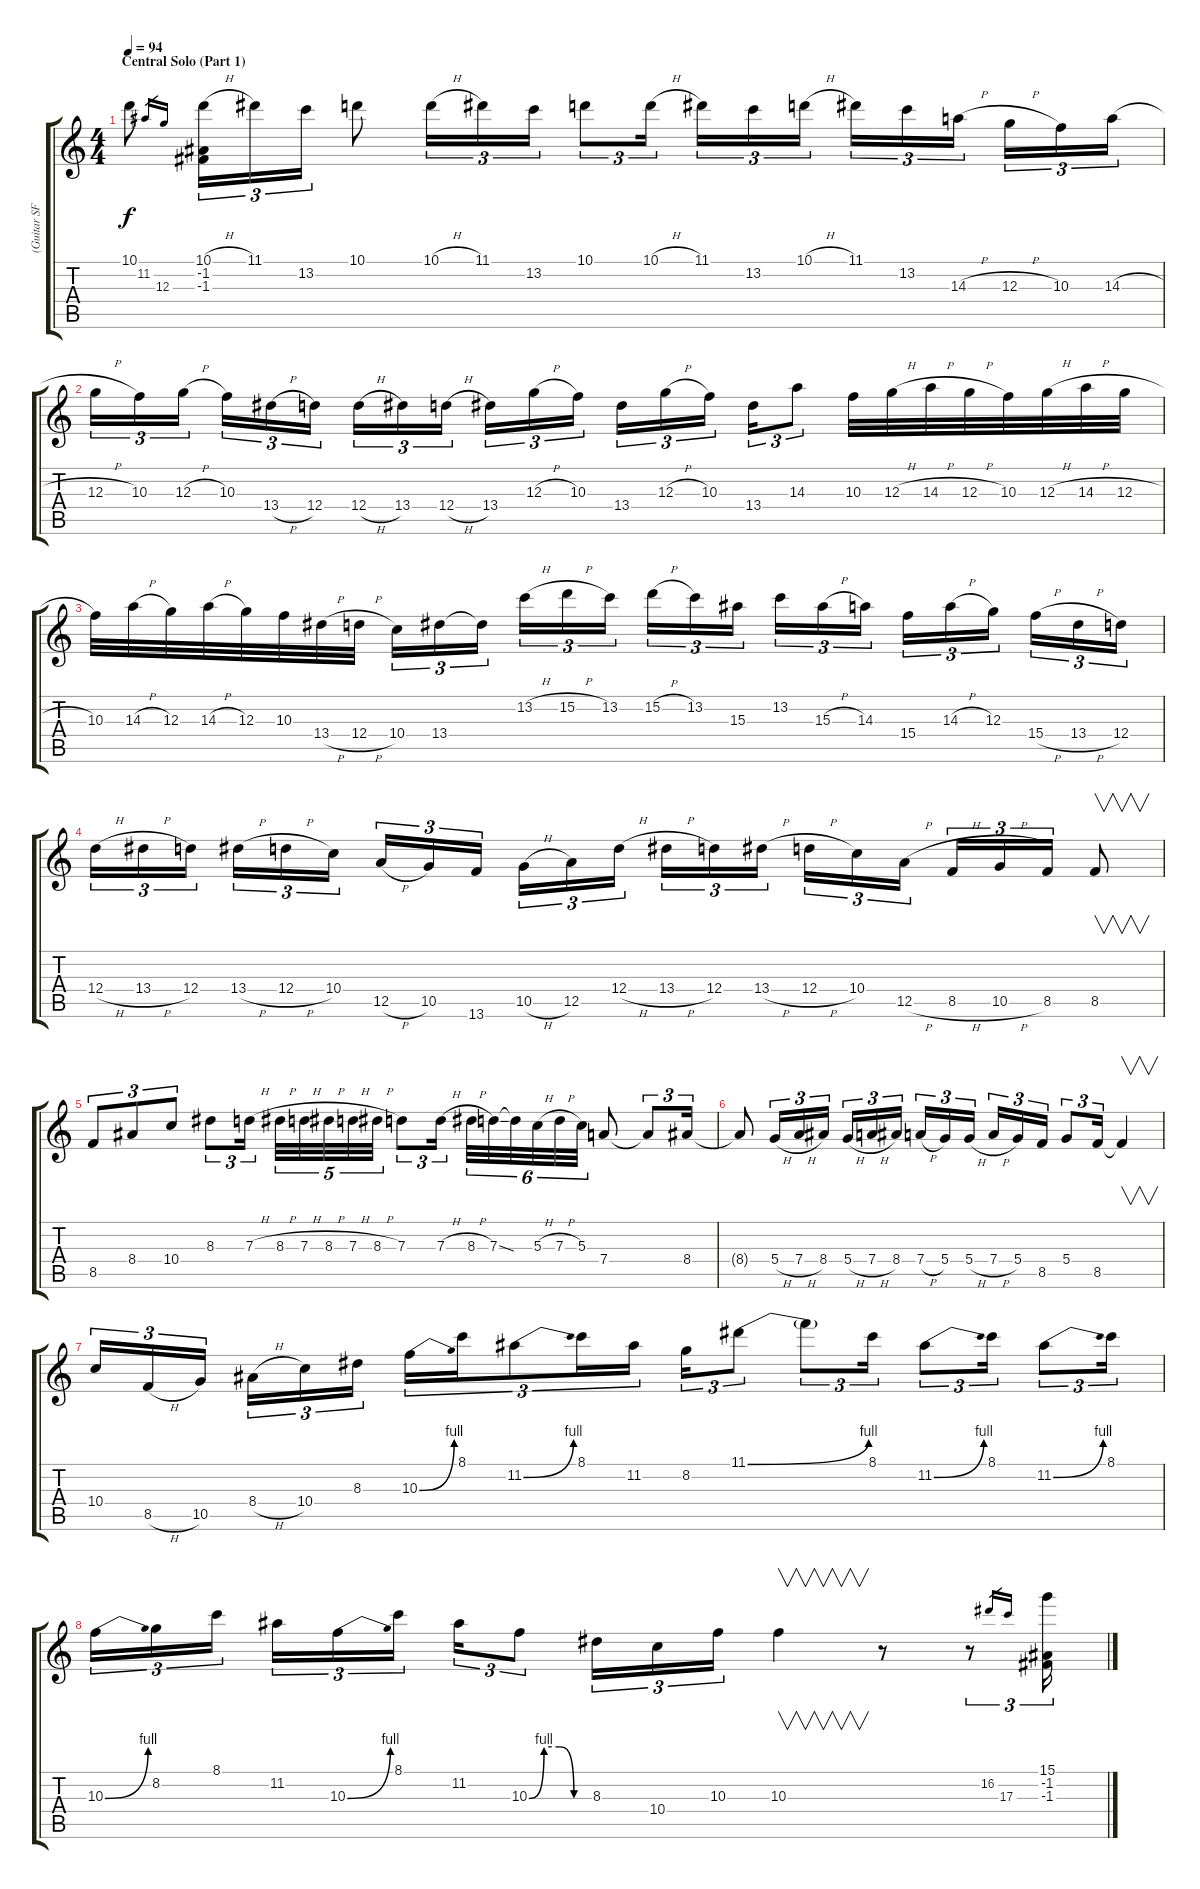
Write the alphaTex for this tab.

\track ("(Guitar SFX)" "(Guitar SF") {instrument electricguitarjazz}
\staff {score tabs}
\tuning (E4 B3 G3 D3 A2 E2) {hide}
\ts (4 4)
\section ("" "Central Solo (Part 1)")
\tempo 94
\clef g2
\ks c
10.1{t}.8{dy f instrument distortionguitar} 11.2.16{gr} 12.3.16{gr} (10.1{h} -1.2 -1.3).16{tu (3 2)} 11.1.16{tu (3 2)} 13.2.16{tu (3 2)} 10.1.8 10.1{h}.16{tu (3 2)} 11.1.16{tu (3 2)} 13.2.16{tu (3 2)} 10.1.8{tu (3 2)} 10.1{h}.16{tu (3 2)} 11.1.16{tu (3 2)} 13.2.16{tu (3 2)} 10.1{h}.16{tu (3 2)} 11.1.16{tu (3 2)} 13.2.16{tu (3 2)} 14.3{h}.16{tu (3 2)} 12.3{h}.16{tu (3 2)} 10.3.16{tu (3 2)} 14.3{h}.16{tu (3 2)} |
12.3{h}.16{tu (3 2)} 10.3.16{tu (3 2)} 12.3{h}.16{tu (3 2)} 10.3.16{tu (3 2)} 13.4{h}.16{tu (3 2)} 12.4.16{tu (3 2)} 12.4{h}.16{tu (3 2)} 13.4.16{tu (3 2)} 12.4{h}.16{tu (3 2)} 13.4.16{tu (3 2)} 12.3{h}.16{tu (3 2)} 10.3.16{tu (3 2)} 13.4.16{tu (3 2)} 12.3{h}.16{tu (3 2)} 10.3.16{tu (3 2)} 13.4.16{tu (3 2)} 14.3.8{tu (3 2)} 10.3.32 12.3{h}.32 14.3{h}.32 12.3{h}.32 10.3.32 12.3{h}.32 14.3{h}.32 12.3{h}.32 |
10.3.32 14.3{h}.32 12.3.32 14.3{h}.32 12.3.32 10.3.32 13.4{h}.32 12.4{h}.32 10.4.16{tu (3 2)} 13.4.16{tu (3 2)} 13.4{t}.16{tu (3 2)} 13.2{h}.16{tu (3 2)} 15.2{h}.16{tu (3 2)} 13.2.16{tu (3 2)} 15.2{h}.16{tu (3 2)} 13.2.16{tu (3 2)} 15.3.16{tu (3 2)} 13.2.16{tu (3 2)} 15.3{h}.16{tu (3 2)} 14.3.16{tu (3 2)} 15.4.16{tu (3 2)} 14.3{h}.16{tu (3 2)} 12.3.16{tu (3 2)} 15.4{h}.16{tu (3 2)} 13.4{h}.16{tu (3 2)} 12.4.16{tu (3 2)} |
12.4{h}.16{tu (3 2)} 13.4{h}.16{tu (3 2)} 12.4.16{tu (3 2)} 13.4{h}.16{tu (3 2)} 12.4{h}.16{tu (3 2)} 10.4.16{tu (3 2)} 12.5{h}.16{tu (3 2)} 10.5.16{tu (3 2)} 13.6.16{tu (3 2)} 10.5{h}.16{tu (3 2)} 12.5.16{tu (3 2)} 12.4{h}.16{tu (3 2)} 13.4{h}.16{tu (3 2)} 12.4.16{tu (3 2)} 13.4{h}.16{tu (3 2)} 12.4{h}.16{tu (3 2)} 10.4.16{tu (3 2)} 12.5{h}.16{tu (3 2)} 8.5{h}.16{tu (3 2)} 10.5{h}.16{tu (3 2)} 8.5.16{tu (3 2)} 8.5.8{v} |
8.5.8{tu (3 2)} 8.4.8{tu (3 2)} 10.4.8{tu (3 2)} 8.3.8{tu (3 2)} 7.3{h}.16{tu (3 2)} 8.3{h}.32{tu (5 4)} 7.3{h}.32{tu (5 4)} 8.3{h}.32{tu (5 4)} 7.3{h}.32{tu (5 4)} 8.3{h}.32{tu (5 4)} 7.3.8{tu (3 2)} 7.3{h}.16{tu (3 2)} 8.3{h}.32{tu (6 4)} 7.3{ss}.32{tu (6 4)} 7.3{t}.32{tu (6 4)} 5.3{h}.32{tu (6 4)} 7.3{h}.32{tu (6 4)} 5.3.32{tu (6 4)} 7.4.8 7.4{t}.8{tu (3 2)} 8.4.16{tu (3 2)} |
8.4{t}.8 5.4{h}.16{tu (3 2)} 7.4{h}.16{tu (3 2)} 8.4.16{tu (3 2)} 5.4{h}.16{tu (3 2)} 7.4{h}.16{tu (3 2)} 8.4.16{tu (3 2)} 7.4{h}.16{tu (3 2)} 5.4.16{tu (3 2)} 5.4{h}.16{tu (3 2)} 7.4{h}.16{tu (3 2)} 5.4.16{tu (3 2)} 8.5.16{tu (3 2)} 5.4.8{tu (3 2)} 8.5.16{tu (3 2)} 8.5{t}.4{v} |
10.4.16{tu (3 2)} 8.5{h}.16{tu (3 2)} 10.5.16{tu (3 2)} 8.4{h}.16{tu (3 2)} 10.4.16{tu (3 2)} 8.3.16{tu (3 2)} 10.3{be (bend 0 0 60 4)}.16{tu (3 2)} 8.1.16{tu (3 2)} 11.2{be (bend 0 0 60 4)}.8{tu (3 2)} 8.1.16{tu (3 2)} 11.2.16{tu (3 2)} 8.2.16{tu (3 2)} 11.1{be (bend 0 0 60 4)}.8{tu (3 2)} 11.1{t}.8{tu (3 2)} 8.1.16{tu (3 2)} 11.2{be (bend 0 0 60 4)}.8{tu (3 2)} 8.1.16{tu (3 2)} 11.2{be (bend 0 0 60 4)}.8{tu (3 2)} 8.1.16{tu (3 2)} |
10.3{be (bend 0 0 60 4)}.16{tu (3 2)} 8.2.16{tu (3 2)} 8.1.16{tu (3 2)} 11.2.16{tu (3 2)} 10.3{be (bend 0 0 60 4)}.16{tu (3 2)} 8.1.16{tu (3 2)} 11.2.16{tu (3 2)} 10.3{be (custom 0 0 15 4 30 4 45 0 60 0)}.8{tu (3 2)} 8.3.16{tu (3 2)} 10.4.16{tu (3 2)} 10.3.16{tu (3 2)} 10.3.4{v} r.8 r.8{tu (3 2)} 16.2.16{gr} 17.3.16{gr} (15.1 -1.2 -1.3).16{tu (3 2)}
